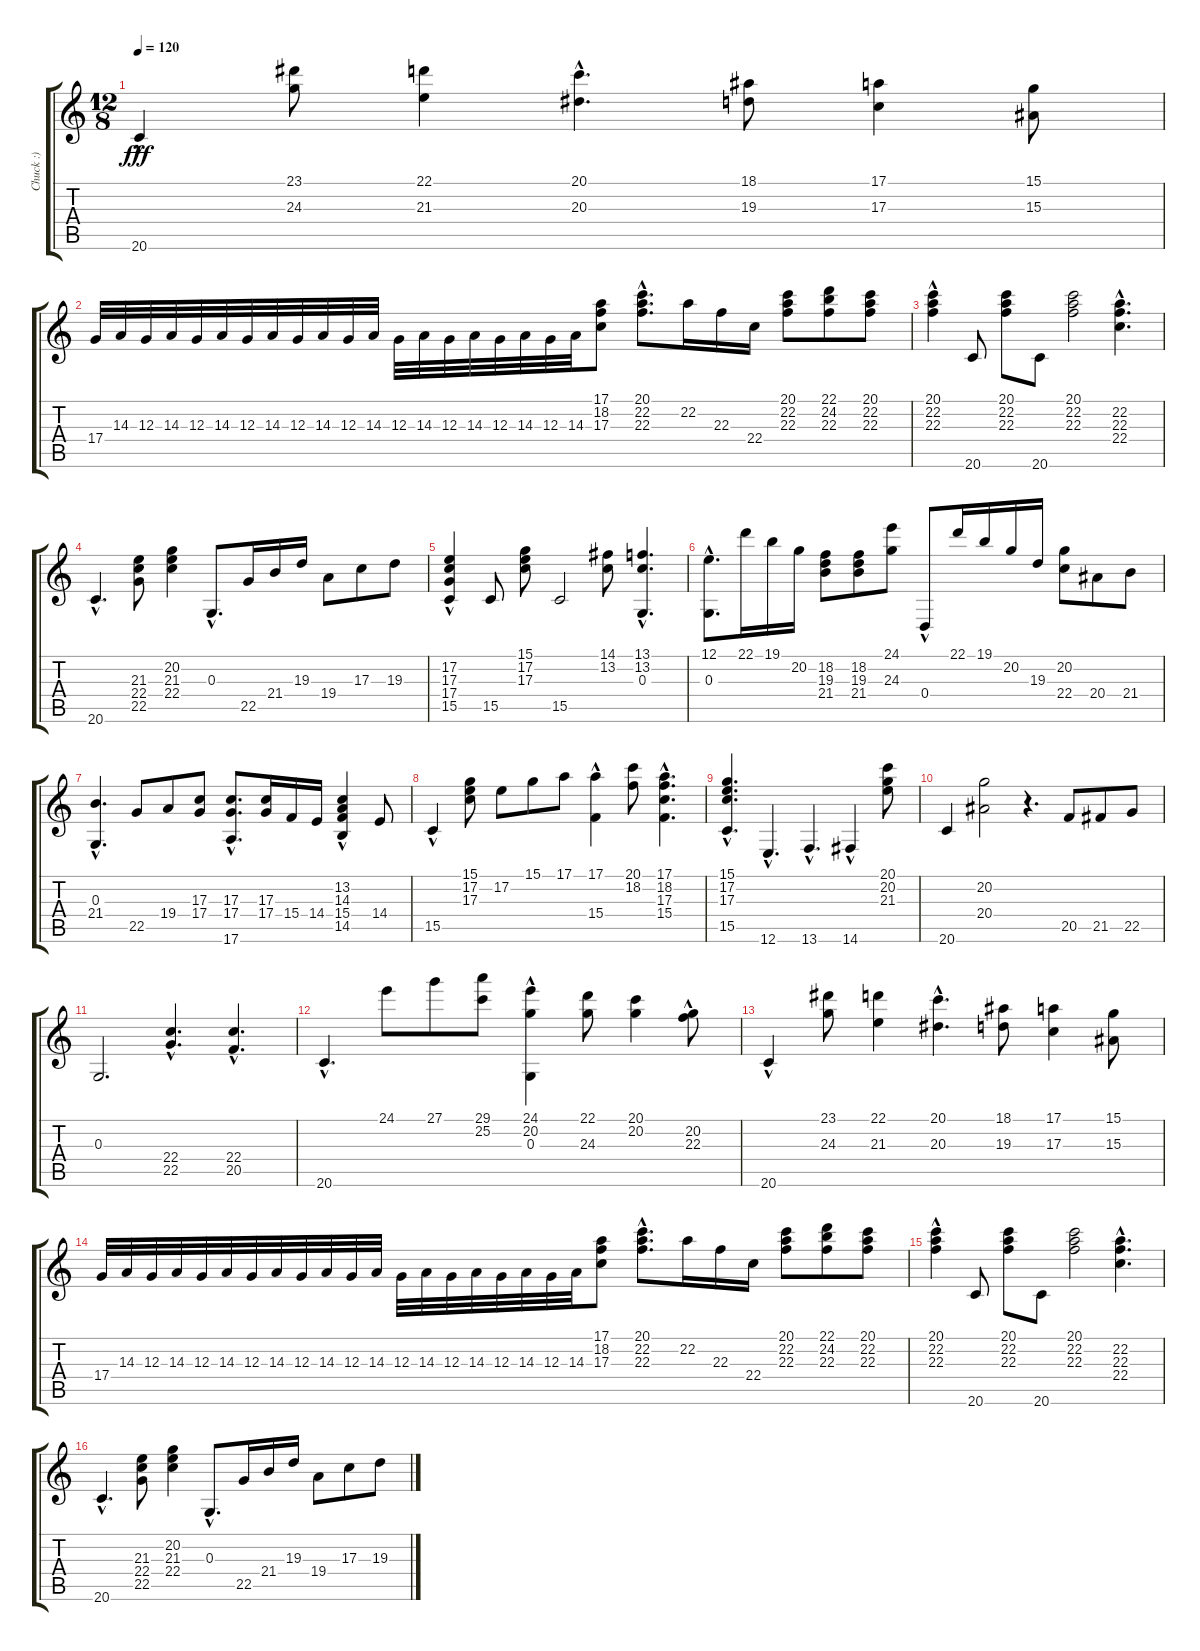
\track ("Chuck :)" "Chuck :)") {instrument brightacousticpiano}
\staff {score tabs}
\tuning (E4 B3 G3 D3 A2 E2) {hide}
\ts (12 8)
\tempo 120
\clef g2
\ks c
20.6{hac}.4{dy fff} (23.1 24.3).8 (22.1 21.3).4 (20.1{hac} 20.3{hac}).4{d} (18.1 19.3).8 (17.1 17.3).4 (15.1 15.3).8 |
17.4.32 14.3.32 12.3.32 14.3.32 12.3.32 14.3.32 12.3.32 14.3.32 12.3.32 14.3.32 12.3.32 14.3.32 12.3.32 14.3.32 12.3.32 14.3.32 12.3.32 14.3.32 12.3.32 14.3.32 (17.1 18.2 17.3).8 (20.1{hac} 22.2{hac} 22.3{hac}).8{d} 22.2.16 22.3.16 22.4.16 (20.1 22.2 22.3).8 (22.1 24.2 22.3).8 (20.1 22.2 22.3).8 |
(20.1{hac} 22.2{hac} 22.3{hac}).4 20.6.8 (20.1 22.2 22.3).8 20.6.8 (20.1 22.2 22.3).2 (22.2{hac} 22.3{hac} 22.4{hac}).4{d} |
20.6{hac}.4{d} (21.3 22.4 22.5).8 (20.2 21.3 22.4).4 0.3{hac}.8{d} 22.5.16 21.4.16 19.3.16 19.4.8 17.3.8 19.3.8 |
(17.2{hac} 17.3{hac} 17.4{hac} 15.5).4 15.5.8 (15.1 17.2 17.3).8 15.5.2 (14.1 13.2).8 (13.1{hac} 13.2{hac} 0.3{hac}).4{d} |
(12.1{hac} 0.3{hac}).8{d} 22.1.16 19.1.16 20.2.16 (18.2 19.3 21.4).8 (18.2 19.3 21.4).8 (24.1 24.3).8 0.4{hac}.8 22.1.16 19.1.16 20.2.16 19.3.16 (20.2 22.4).8 20.4.8 21.4.8 |
(0.3{hac} 21.4{hac}).4{d} 22.5.8 19.4.8 (17.3 17.4).8 (17.3{hac} 17.4{hac} 17.6{hac}).8{d} (17.3 17.4).16 15.4.16 14.4.16 (13.2 14.3 15.4 14.5{hac}).4 14.4.8 |
15.5{hac}.4 (15.1 17.2 17.3).8 17.2.8 15.1.8 17.1.8 (17.1 15.4{hac}).4 (20.1 18.2).8 (17.1{hac} 18.2{hac} 17.3{hac} 15.4{hac}).4{d} |
(15.1{hac} 17.2{hac} 17.3{hac} 15.5{hac}).4{d} 12.6{hac}.4{d} 13.6{hac}.4{d} 14.6{hac}.4 (20.1 20.2 21.3).8 |
20.6.4 (20.2 20.4).2 r.4{d} 20.5.8 21.5.8 22.5.8 |
0.3.2{d} (22.4{hac} 22.5{hac}).4{d} (22.4{hac} 20.5{hac}).4{d} |
20.6{hac}.4{d} 24.1.8 27.1.8 (29.1 25.2).8 (24.1 20.2 0.3{hac}).4 (22.1 24.3).8 (20.1 20.2).4 (20.2{hac} 22.3{hac}).8 |
20.6{hac}.4 (23.1 24.3).8 (22.1 21.3).4 (20.1{hac} 20.3{hac}).4{d} (18.1 19.3).8 (17.1 17.3).4 (15.1 15.3).8 |
17.4.32 14.3.32 12.3.32 14.3.32 12.3.32 14.3.32 12.3.32 14.3.32 12.3.32 14.3.32 12.3.32 14.3.32 12.3.32 14.3.32 12.3.32 14.3.32 12.3.32 14.3.32 12.3.32 14.3.32 (17.1 18.2 17.3).8 (20.1{hac} 22.2{hac} 22.3{hac}).8{d} 22.2.16 22.3.16 22.4.16 (20.1 22.2 22.3).8 (22.1 24.2 22.3).8 (20.1 22.2 22.3).8 |
(20.1{hac} 22.2{hac} 22.3{hac}).4 20.6.8 (20.1 22.2 22.3).8 20.6.8 (20.1 22.2 22.3).2 (22.2{hac} 22.3{hac} 22.4{hac}).4{d} |
20.6{hac}.4{d} (21.3 22.4 22.5).8 (20.2 21.3 22.4).4 0.3{hac}.8{d} 22.5.16 21.4.16 19.3.16 19.4.8 17.3.8 19.3.8
